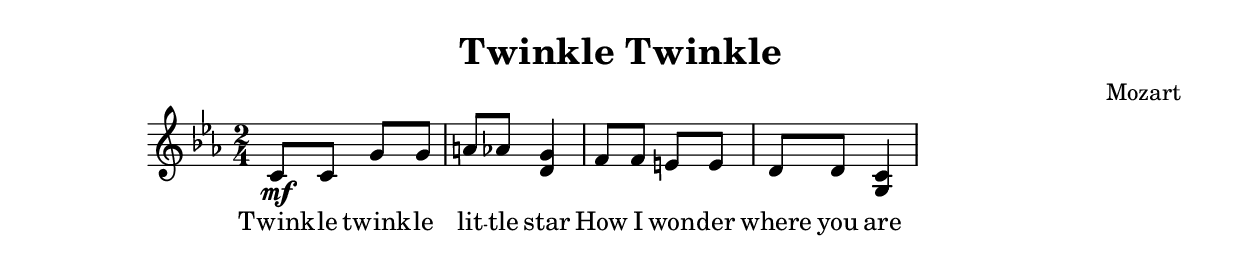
\header {
  title = "Twinkle Twinkle"
  composer = "Mozart"
}

\relative c' {
\time 2/4
\key c \minor
c8\mf c g' g
   a aes <g d>4
   f8 f e e
   d d <c g>4

}

\addlyrics {
  Twink -- le twink -- le lit -- tle star
  How I won -- der where you are
}
